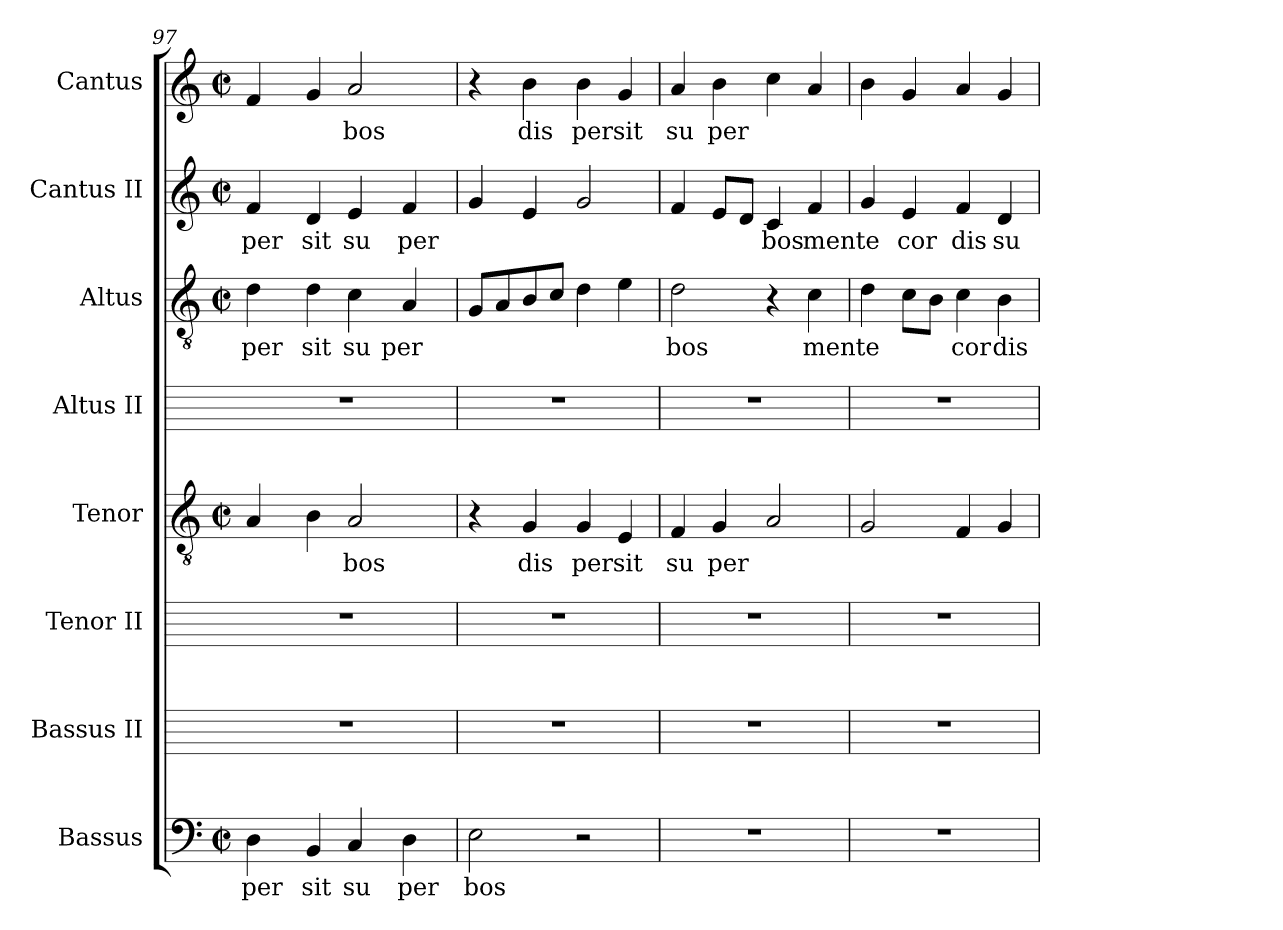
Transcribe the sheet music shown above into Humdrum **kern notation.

**kern	**text	**kern	**kern	**kern	**text	**kern	**kern	**text	**kern	**text	**kern	**text
*part8	*part8	*part7	*part6	*part5	*part5	*part4	*part3	*part3	*part2	*part2	*part1	*part1
*staff8	*staff8	*staff7	*staff6	*staff5	*staff5	*staff4	*staff3	*staff3	*staff2	*staff2	*staff1	*staff1
*I"Bassus	*	*I"Bassus II	*I"Tenor II	*I"Tenor	*	*I"Altus II	*I"Altus	*	*I"Cantus II	*	*I"Cantus	*
*I'Bassus	*	*I'Bassus II	*	*I'Tenor	*	*I'Altus II	*I'Altus	*	*I'Cantus II	*	*I'Cantus	*
!!LO:PB:g=z
*clefF4	*	*	*	*clefGv2	*	*	*clefGv2	*	*clefG2	*	*clefG2	*
*M2/2	*	*	*	*M2/2	*	*	*M2/2	*	*M2/2	*	*M2/2	*
*met(c|)	*	*	*	*met(c|)	*	*	*met(c|)	*	*met(c|)	*	*met(c|)	*
=97	=97	=97	=97	=97	=97	=97	=97	=97	=97	=97	=97	=97
!	!LO:LY:b:cj	!	!	!	!	!	!	!LO:LY:b:cj	!	!LO:LY:b:cj	!	!
*	*	*	*	*^	*	*	*	*	*	*	*^	*
4D\	per	1r	1r	4A/	8ryy	.	1r	4d\	per	4f/	per	4f/	8ryy	.
.	.	.	.	.	64ryy	.	.	.	.	.	.	.	64ryy	.
.	.	.	.	.	2ryy	.	.	.	.	.	.	.	2ryy	.
!	!LO:LY:b:cj	!	!	!	!	!	!	!	!LO:LY:b:cj	!	!LO:LY:b:cj	!	!	!
4BB/	sit	.	.	4B\	.	.	.	4d\	sit	4d/	sit	4g/	.	.
!	!LO:LY:b:cj	!	!	!	!	!LO:LY:b:cj	!	!	!LO:LY:b:cj	!	!LO:LY:b:cj	!	!	!LO:LY:b:cj
4C/	su	.	.	2A/	.	bos	.	4c\	su	4e/	su	2a/	.	bos
.	.	.	.	.	4ryy	.	.	.	.	.	.	.	4ryy	.
!	!LO:LY:b:cj	!	!	!	!	!	!	!	!LO:LY:b	!	!LO:LY:b	!	!	!
4D\	per	.	.	.	.	.	.	4A/	per	4f/	per	.	.	.
.	.	.	.	.	16..ryy	.	.	.	.	.	.	.	16..ryy	.
=98	=98	=98	=98	=98	=98	=98	=98	=98	=98	=98	=98	=98	=98	=98
!	!LO:LY:b:cj	!	!	!	!	!	!	!	!	!	!	!	!	!
*	*	*	*	*v	*v	*	*	*	*	*	*	*v	*v	*
2E\	bos	1r	1r	4r	.	1r	8G/L	.	4g/	.	4r	.
.	.	.	.	.	.	.	8A/	.	.	.	.	.
!	!	!	!	!	!LO:LY:b:cj	!	!	!	!	!	!	!LO:LY:b:cj
.	.	.	.	4G/	dis	.	8B/	.	4e/	.	4b\	dis
.	.	.	.	.	.	.	8c/J	.	.	.	.	.
!	!	!	!	!	!LO:LY:b:cj	!	!	!	!	!	!	!LO:LY:b:cj
2r	.	.	.	4G/	per	.	4d\	.	2g/	.	4b\	per
!	!	!	!	!	!LO:LY:b:cj	!	!	!	!	!	!	!LO:LY:b:cj
.	.	.	.	4E/	sit	.	4e\	.	.	.	4g/	sit
=99	=99	=99	=99	=99	=99	=99	=99	=99	=99	=99	=99	=99
!	!	!	!	!	!LO:LY:b:cj	!	!	!LO:LY:b:cj	!	!	!	!LO:LY:b:cj
1r	.	1r	1r	4F/	su	1r	2d\	bos	4f/	.	4a/	su
!	!	!	!	!	!LO:LY:b	!	!	!	!	!	!	!LO:LY:b
.	.	.	.	4G/	per	.	.	.	8e/L	.	4b\	per
.	.	.	.	.	.	.	.	.	8d/J	.	.	.
!	!	!	!	!	!	!	!	!	!	!LO:LY:b:cj	!	!
.	.	.	.	2A/	.	.	4r	.	4c/	bos	4cc\	.
!	!	!	!	!	!	!	!	!LO:LY:b:cj	!	!LO:LY:b:cj	!	!
.	.	.	.	.	.	.	4c\	men	4f/	men	4a/	.
=100	=100	=100	=100	=100	=100	=100	=100	=100	=100	=100	=100	=100
!	!	!	!	!	!	!	!	!LO:LY:b:cj	!	!LO:LY:b:cj	!	!
1r	.	1r	1r	2G/	.	1r	4d\	te	4g/	te	4b\	.
!	!	!	!	!	!	!	!	!	!	!LO:LY:b:cj	!	!
.	.	.	.	.	.	.	8c\L	.	4e/	cor	4g/	.
.	.	.	.	.	.	.	8B\J	.	.	.	.	.
!	!	!	!	!	!	!	!	!LO:LY:b:cj	!	!LO:LY:b:cj	!	!
.	.	.	.	4F/	.	.	4c\	cor	4f/	dis	4a/	.
!	!	!	!	!	!	!	!	!LO:LY:b:cj	!	!LO:LY:b:cj	!	!
.	.	.	.	4G/	.	.	4B\	dis	4d/	su	4g/	.
=	=	=	=	=	=	=	=	=	=	=	=	=
*-	*-	*-	*-	*-	*-	*-	*-	*-	*-	*-	*-	*-
